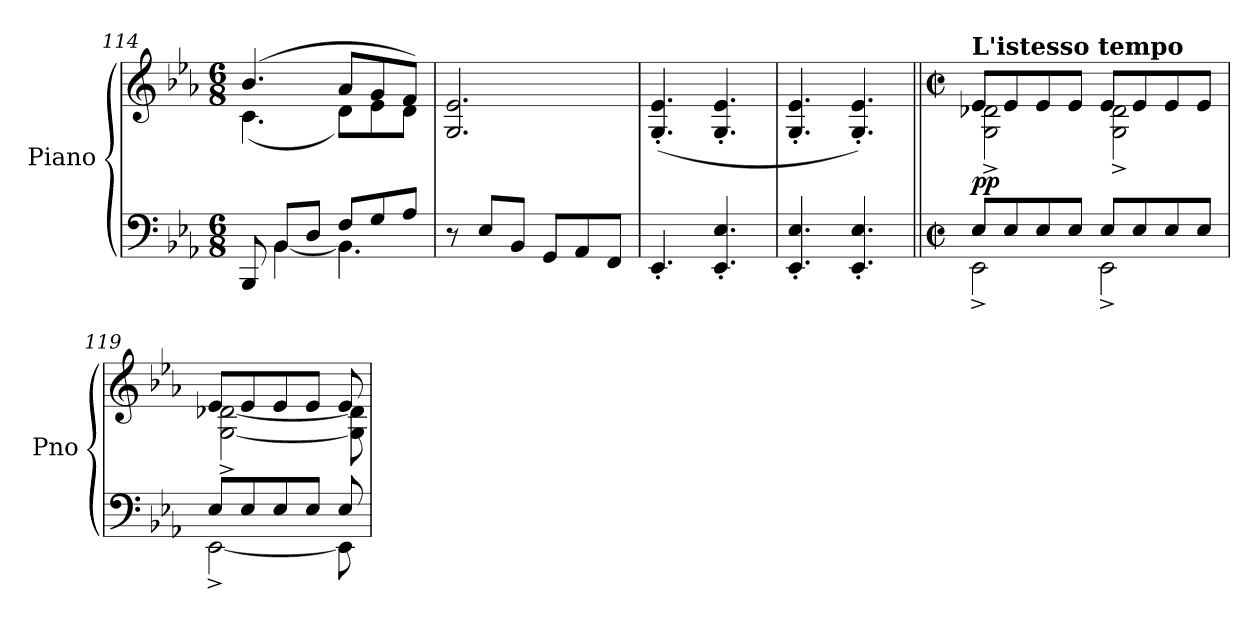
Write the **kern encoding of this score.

**kern	**kern	**dynam
*part1	*part1	*part1
*staff2	*staff1	*staff1/2
*I"Piano	*	*
*I'Pno	*	*
*clefF4	*clefG2	*
*k[b-e-a-]	*k[b-e-a-]	*
*M6/8	*M6/8	*
=114	=114	=114
*^	*^	*
8BBB-/	8ryy	(4.b-/	(4.c\	.
8BB-/L	[4BB-\	.	.	.
8D/J	.	.	.	.
8F/L	4.BB-\]	8a-/L	8d\L)	.
8G/	.	8g/	8e-\	.
8A-/J	.	8f/J)	8d\J	.
*v	*v	*	*	*
*	*v	*v	*
=115	=115	=115
8r	2.G/ 2.e-/	.
8E-/L	.	.
8BB-/J	.	.
8GG/L	.	.
8AA-/	.	.
8FF/J	.	.
=116	=116	=116
4.EE-'/	(4.G/' 4.e-/'	.
4.EE-/' 4.E-/'	4.G/' 4.e-/'	.
=117	=117	=117
4.EE-/' 4.E-/'	4.G/' 4.e-/'	.
4.EE-/' 4.E-/'	4.G/' 4.e-/')	.
!!LO:LB:g=z
=118||	=118||	=118||
*M2/2	*M2/2	*
*met(c|)	*met(c|)	*
*^	*^	*
!	!	!LO:TX:a:B:t=L'istesso tempo	!	!
!	!	!	!	!LO:DY:b
8E-/L	2EE-^\	8e-/L	2G\^ 2d-X\^	pp
8E-/	.	8e-/	.	.
8E-/	.	8e-/	.	.
8E-/J	.	8e-/J	.	.
8E-/L	2EE-^\	8e-/L	2G\^ 2d-\^	.
8E-/	.	8e-/	.	.
8E-/	.	8e-/	.	.
8E-/J	.	8e-/J	.	.
=119	=119	=119	=119	=119
8E-/L	[2EE-^\	8e-/L	[2G\^ [2d-X\^	.
8E-/	.	8e-/	.	.
8E-/	.	8e-/	.	.
8E-/J	.	8e-/J	.	.
8E-/	8EE-\]	8e-/	8G\] 8d-\]	.
*v	*v	*	*	*
*	*v	*v	*
=	=	=
*-	*-	*-
